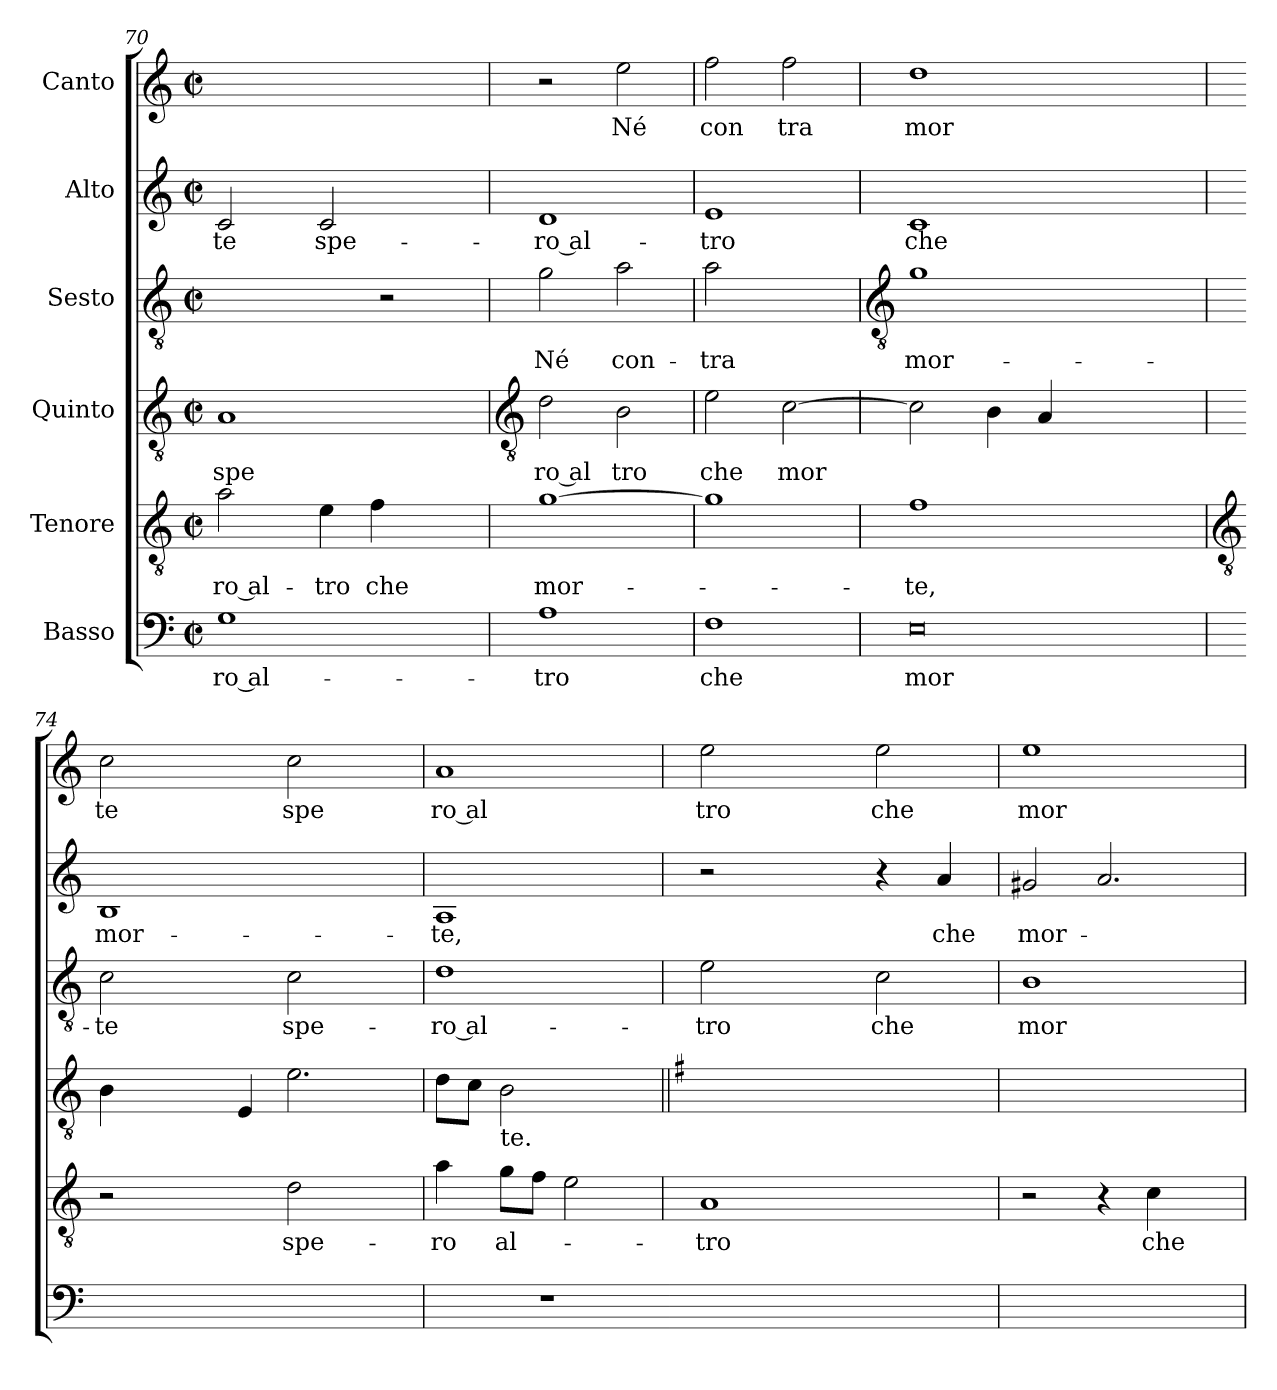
**kern	**text	**kern	**text	**kern	**text	**kern	**text	**kern	**text	**kern	**text
*part6	*part6	*part5	*part5	*part4	*part4	*part3	*part3	*part2	*part2	*part1	*part1
*staff6	*staff6	*staff5	*staff5	*staff4	*staff4	*staff3	*staff3	*staff2	*staff2	*staff1	*staff1
*I"Basso	*	*I"Tenore	*	*I"Quinto	*	*I"Sesto	*	*I"Alto	*	*I"Canto	*
!!LO:LB:g=z
*clefF4	*	*clefGv2	*	*clefGv2	*	*clefGv2	*	*clefG2	*	*clefG2	*
*k[]	*	*k[]	*	*k[]	*	*k[]	*	*k[]	*	*k[]	*
*C:	*	*C:	*	*C:	*	*C:	*	*C:	*	*C:	*
*M2/2	*	*M2/2	*	*M2/2	*	*M2/2	*	*M2/2	*	*M2/2	*
*met(c|)	*	*met(c|)	*	*met(c|)	*	*met(c|)	*	*met(c|)	*	*met(c|)	*
=70A	=70A	=70A	=70A	=70A	=70A	=70A	=70A	=70A	=70A	=70A	=70A
!	!LO:LY:b	!	!LO:LY:b	!	!LO:LY:b	!	!	!	!LO:LY:b	!	!
1G	-ro al-	2a\	-ro al-	1A	spe	4ryy	.	2c/	-te	4ryy	.
.	.	.	.	.	.	4ryy	.	.	.	4ryy	.
!	!	!	!LO:LY:b	!	!	!	!	!	!LO:LY:b	!	!
.	.	4e\	-tro	.	.	4ryy	.	2c/	spe-	4ryy	.
!	!	!	!LO:LY:b	!	!	!	!	!	!	!	!
.	.	4f\	che	.	.	64ryy	.	.	.	4ryy	.
.	.	.	.	.	.	2r	.	.	.	.	.
4ryy	.	4ryy	.	4ryy	.	.	.	4ryy	.	4ryy	.
64ryy	.	64ryy	.	64ryy	.	.	.	64ryy	.	64ryy	.
!!LO:LB:g=z
=71A	=71A	=71A	=71A	=71A	=71A	=71A	=71A	=71A	=71A	=71A	=71A
*	*	*	*	*clefGv2	*	*	*	*	*	*	*
!	!LO:LY:b	!	!LO:LY:b	!	!LO:LY:b	!	!LO:LY:b	!	!LO:LY:b	!	!
1A	-tro	[1g	mor-	2d\	ro al	2g\	Né	1d	-ro al-	2r	.
!	!	!	!	!	!LO:LY:b	!	!LO:LY:b	!	!	!	!LO:LY:b
.	.	.	.	2B\	tro	2a\	con-	.	.	2ee\	Né
=72A	=72A	=72A	=72A	=72A	=72A	=72A	=72A	=72A	=72A	=72A	=72A
!	!LO:LY:b	!	!	!	!LO:LY:b	!	!LO:LY:b	!	!LO:LY:b	!	!LO:LY:b
1F	che	1g]	.	2e\	che	2a\	-tra	1e	-tro	2ff\	con
!	!	!	!	!	!LO:LY:b	!	!	!	!	!	!LO:LY:b
.	.	.	.	[2c\	mor	2ryy	.	.	.	2ff\	tra
!!LO:LB:g=z
=73	=73	=73	=73	=73	=73	=73	=73	=73	=73	=73	=73
*	*	*	*	*	*	*clefGv2	*	*	*	*	*
!	!LO:LY:b	!	!LO:LY:b	!	!	!	!LO:LY:b	!	!LO:LY:b	!	!LO:LY:b
0E	mor-	1f	-te,	2c\]	.	1g	mor-	1c	che	1dd	mor
.	.	.	.	4B\	.	.	.	.	.	.	.
.	.	.	.	4A/	.	.	.	.	.	.	.
.	.	1ryy	.	1ryy	.	1ryy	.	1ryy	.	1ryy	.
!!LO:LB:g=z
=74	=74	=74	=74	=74	=74	=74	=74	=74	=74	=74	=74
*	*	*clefGv2	*	*	*	*	*	*	*	*	*
!	!	!	!	!	!	!	!LO:LY:b	!	!LO:LY:b	!	!LO:LY:b
64ryy	.	2r	.	4B\	.	2c\	-te	1B	mor-	2cc\	te
64ryy	.	.	.	.	.	.	.	.	.	.	.
64ryy	.	.	.	.	.	.	.	.	.	.	.
64ryy	.	.	.	.	.	.	.	.	.	.	.
64ryy	.	.	.	.	.	.	.	.	.	.	.
64ryy	.	.	.	.	.	.	.	.	.	.	.
64ryy	.	.	.	.	.	.	.	.	.	.	.
64ryy	.	.	.	.	.	.	.	.	.	.	.
64ryy	.	.	.	.	.	.	.	.	.	.	.
64ryy	.	.	.	.	.	.	.	.	.	.	.
64ryy	.	.	.	.	.	.	.	.	.	.	.
64ryy	.	.	.	.	.	.	.	.	.	.	.
64ryy	.	.	.	.	.	.	.	.	.	.	.
1ryy	.	.	.	.	.	.	.	.	.	.	.
.	.	.	.	4E/	.	.	.	.	.	.	.
!	!	!	!LO:LY:b	!	!	!	!LO:LY:b	!	!	!	!LO:LY:b
.	.	2d\	spe-	2.e\	.	2c\	spe-	.	.	2cc\	spe
.	.	4ryy	.	.	.	4ryy	.	4ryy	.	4ryy	.
32.ryy	.	.	.	.	.	.	.	.	.	.	.
=75	=75	=75	=75	=75	=75	=75	=75	=75	=75	=75	=75
!	!	!	!LO:LY:b	!	!	!	!LO:LY:b	!	!LO:LY:b	!	!LO:LY:b
1r	.	4a\	-ro	8d\L	.	1d	-ro al-	1A	-te,	1a	ro al
.	.	.	.	8c\J	.	.	.	.	.	.	.
!	!	!	!	!LO:TX:b:t=te.	!	!	!	!	!	!	!
!	!	!	!LO:LY:b	!	!	!	!	!	!	!	!
.	.	8g\L	al-	2B\	.	.	.	.	.	.	.
.	.	8f\J	.	.	.	.	.	.	.	.	.
.	.	2e\	.	.	.	.	.	.	.	.	.
.	.	.	.	4ryy	.	.	.	.	.	.	.
=76	=76	=76	=76	=76||	=76	=76	=76	=76	=76	=76	=76
*	*	*	*	*k[f#]	*	*	*	*	*	*	*
*	*	*	*	*G:	*	*	*	*	*	*	*
!	!	!	!LO:LY:b	!	!	!	!LO:LY:b	!	!	!	!LO:LY:b
1ryy	.	1A	-tro	64ryy	.	2e\	-tro	2r	.	2ee\	tro
.	.	.	.	64ryy	.	.	.	.	.	.	.
.	.	.	.	64ryy	.	.	.	.	.	.	.
.	.	.	.	64ryy	.	.	.	.	.	.	.
.	.	.	.	64ryy	.	.	.	.	.	.	.
.	.	.	.	64ryy	.	.	.	.	.	.	.
.	.	.	.	64ryy	.	.	.	.	.	.	.
.	.	.	.	64ryy	.	.	.	.	.	.	.
.	.	.	.	64ryy	.	.	.	.	.	.	.
.	.	.	.	64ryy	.	.	.	.	.	.	.
.	.	.	.	64ryy	.	.	.	.	.	.	.
.	.	.	.	64ryy	.	.	.	.	.	.	.
.	.	.	.	64ryy	.	.	.	.	.	.	.
.	.	.	.	2ryy	.	.	.	.	.	.	.
!	!	!	!	!	!	!	!LO:LY:b	!	!	!	!LO:LY:b
.	.	.	.	.	.	2c\	che	4r	.	2ee\	che
.	.	.	.	4ryy	.	.	.	.	.	.	.
!	!	!	!	!	!	!	!	!	!LO:LY:b	!	!
.	.	.	.	.	.	.	.	4a/	che	.	.
.	.	.	.	32.ryy	.	.	.	.	.	.	.
=77	=77	=77	=77	=77	=77	=77	=77	=77	=77	=77	=77
!	!	!	!	!	!	!	!LO:LY:b	!	!LO:LY:b	!	!LO:LY:b
1ryy	.	2r	.	1ryy	.	1B	mor-	2g#X/	mor-	1ee	mor
.	.	4r	.	.	.	.	.	2.a/	.	.	.
!	!	!	!LO:LY:b	!	!	!	!	!	!	!	!
.	.	4c\	che	.	.	.	.	.	.	.	.
4ryy	.	4ryy	.	4ryy	.	4ryy	.	.	.	4ryy	.
=	=	=	=	=	=	=	=	=	=	=	=
*-	*-	*-	*-	*-	*-	*-	*-	*-	*-	*-	*-
